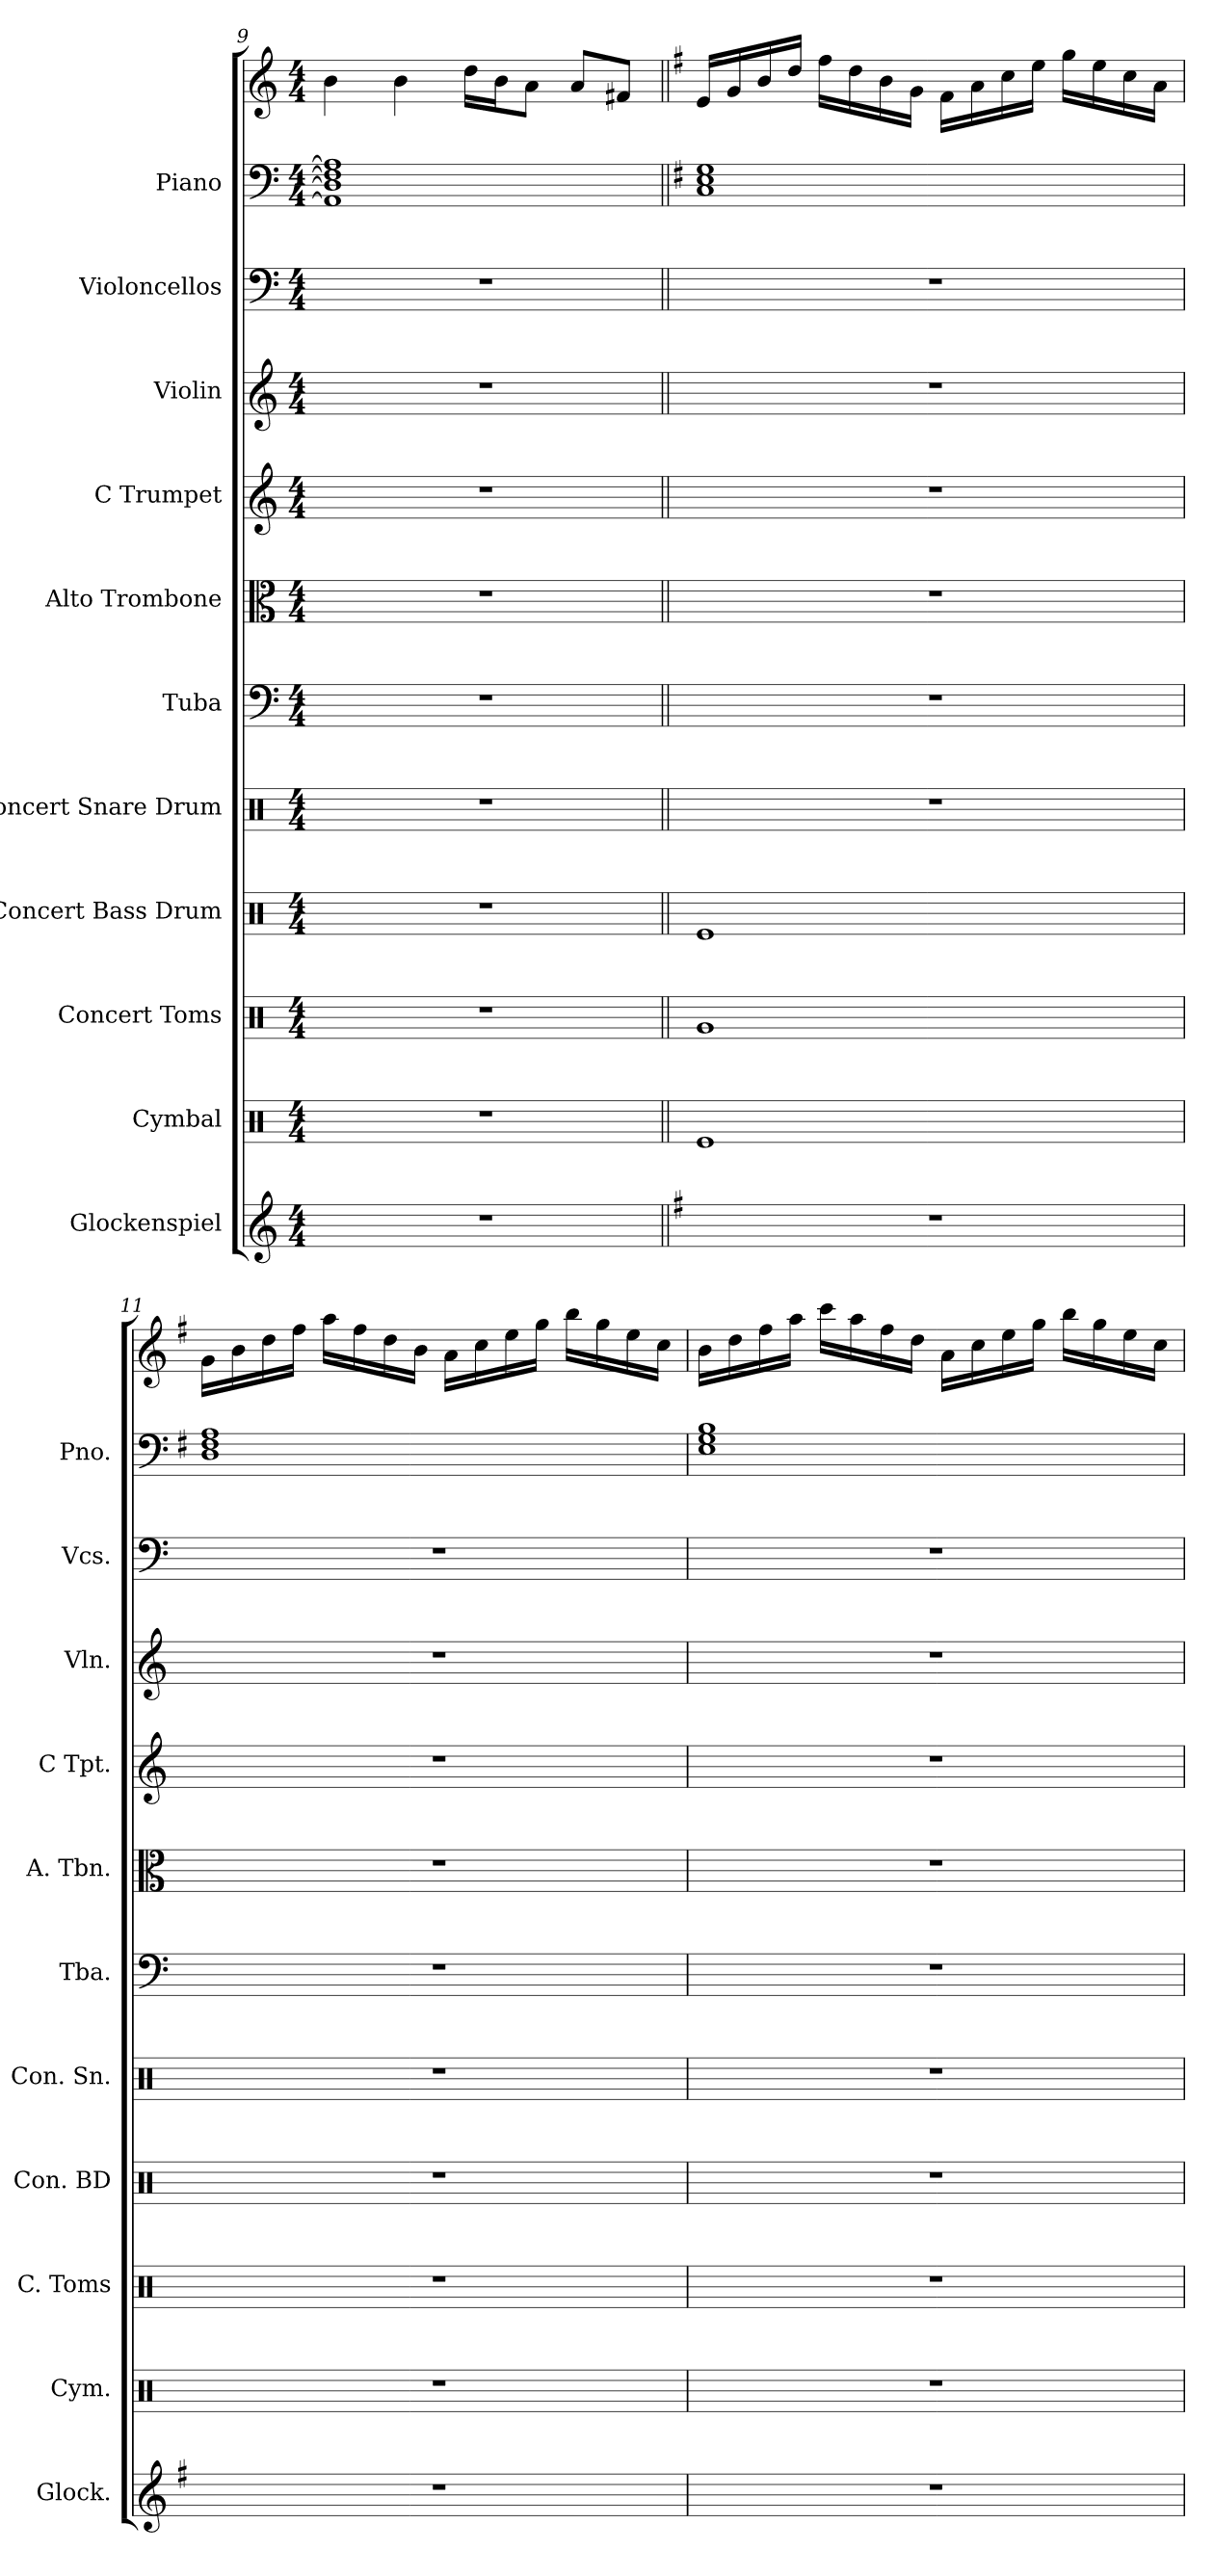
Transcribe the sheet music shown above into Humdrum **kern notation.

**kern	**kern	**kern	**kern	**kern	**kern	**kern	**kern	**kern	**kern	**kern	**kern
*part11	*part10	*part9	*part8	*part7	*part6	*part5	*part4	*part3	*part2	*part1	*part1
*staff12	*staff11	*staff10	*staff9	*staff8	*staff7	*staff6	*staff5	*staff4	*staff3	*staff2	*staff1
*I"Glockenspiel	*I"Cymbal	*I"Concert Toms	*I"Concert Bass Drum	*I"Concert Snare Drum	*I"Tuba	*I"Alto Trombone	*I"C Trumpet	*I"Violin	*I"Violoncellos	*I"Piano	*
*I'Glock.	*I'Cym.	*I'C. Toms	*I'Con. BD	*I'Con. Sn.	*I'Tba.	*I'A. Tbn.	*I'C Tpt.	*I'Vln.	*I'Vcs.	*I'Pno.	*
*clefG2	*clefX	*clefX	*clefX	*clefX	*clefF4	*clefC3	*clefG2	*clefG2	*clefF4	*clefF4	*clefG2
*ITrd-14c-24	*	*	*	*	*	*	*	*	*	*	*
*k[]	*k[]	*k[]	*k[]	*k[]	*k[]	*k[]	*k[]	*k[]	*k[]	*k[]	*k[]
*M4/4	*M4/4	*M4/4	*M4/4	*M4/4	*M4/4	*M4/4	*M4/4	*M4/4	*M4/4	*M4/4	*M4/4
=9	=9	=9	=9	=9	=9	=9	=9	=9	=9	=9	=9
1r	1r	1r	1r	1r	1r	1r	1r	1r	1r	1AA] 1D] 1F#] 1A]	4b\
.	.	.	.	.	.	.	.	.	.	.	4b\
.	.	.	.	.	.	.	.	.	.	.	16dd\LL
.	.	.	.	.	.	.	.	.	.	.	16b\J
.	.	.	.	.	.	.	.	.	.	.	8a\J
.	.	.	.	.	.	.	.	.	.	.	8a/L
.	.	.	.	.	.	.	.	.	.	.	8f#X/J
!!LO:PB:g=z
=10||	=10||	=10||	=10||	=10||	=10||	=10||	=10||	=10||	=10||	=10||	=10||
*k[f#]	*	*	*	*	*	*	*	*	*	*k[f#]	*k[f#]
1r	1Re	1Rg	1Re	1r	1r	1r	1r	1r	1r	1C 1E 1G	16e/LL
.	.	.	.	.	.	.	.	.	.	.	16g/
.	.	.	.	.	.	.	.	.	.	.	16b/
.	.	.	.	.	.	.	.	.	.	.	16dd/JJ
.	.	.	.	.	.	.	.	.	.	.	16ff#\LL
.	.	.	.	.	.	.	.	.	.	.	16dd\
.	.	.	.	.	.	.	.	.	.	.	16b\
.	.	.	.	.	.	.	.	.	.	.	16g\JJ
.	.	.	.	.	.	.	.	.	.	.	16f#\LL
.	.	.	.	.	.	.	.	.	.	.	16a\
.	.	.	.	.	.	.	.	.	.	.	16cc\
.	.	.	.	.	.	.	.	.	.	.	16ee\JJ
.	.	.	.	.	.	.	.	.	.	.	16gg\LL
.	.	.	.	.	.	.	.	.	.	.	16ee\
.	.	.	.	.	.	.	.	.	.	.	16cc\
.	.	.	.	.	.	.	.	.	.	.	16a\JJ
=11	=11	=11	=11	=11	=11	=11	=11	=11	=11	=11	=11
1r	1r	1r	1r	1r	1r	1r	1r	1r	1r	1D 1F# 1A	16g\LL
.	.	.	.	.	.	.	.	.	.	.	16b\
.	.	.	.	.	.	.	.	.	.	.	16dd\
.	.	.	.	.	.	.	.	.	.	.	16ff#\JJ
.	.	.	.	.	.	.	.	.	.	.	16aa\LL
.	.	.	.	.	.	.	.	.	.	.	16ff#\
.	.	.	.	.	.	.	.	.	.	.	16dd\
.	.	.	.	.	.	.	.	.	.	.	16b\JJ
.	.	.	.	.	.	.	.	.	.	.	16a\LL
.	.	.	.	.	.	.	.	.	.	.	16cc\
.	.	.	.	.	.	.	.	.	.	.	16ee\
.	.	.	.	.	.	.	.	.	.	.	16gg\JJ
.	.	.	.	.	.	.	.	.	.	.	16bb\LL
.	.	.	.	.	.	.	.	.	.	.	16gg\
.	.	.	.	.	.	.	.	.	.	.	16ee\
.	.	.	.	.	.	.	.	.	.	.	16cc\JJ
!!LO:PB:g=z
=12	=12	=12	=12	=12	=12	=12	=12	=12	=12	=12	=12
1r	1r	1r	1r	1r	1r	1r	1r	1r	1r	1E 1G 1B	16b\LL
.	.	.	.	.	.	.	.	.	.	.	16dd\
.	.	.	.	.	.	.	.	.	.	.	16ff#\
.	.	.	.	.	.	.	.	.	.	.	16aa\JJ
.	.	.	.	.	.	.	.	.	.	.	16ccc\LL
.	.	.	.	.	.	.	.	.	.	.	16aa\
.	.	.	.	.	.	.	.	.	.	.	16ff#\
.	.	.	.	.	.	.	.	.	.	.	16dd\JJ
.	.	.	.	.	.	.	.	.	.	.	16a\LL
.	.	.	.	.	.	.	.	.	.	.	16cc\
.	.	.	.	.	.	.	.	.	.	.	16ee\
.	.	.	.	.	.	.	.	.	.	.	16gg\JJ
.	.	.	.	.	.	.	.	.	.	.	16bb\LL
.	.	.	.	.	.	.	.	.	.	.	16gg\
.	.	.	.	.	.	.	.	.	.	.	16ee\
.	.	.	.	.	.	.	.	.	.	.	16cc\JJ
=	=	=	=	=	=	=	=	=	=	=	=
*-	*-	*-	*-	*-	*-	*-	*-	*-	*-	*-	*-
